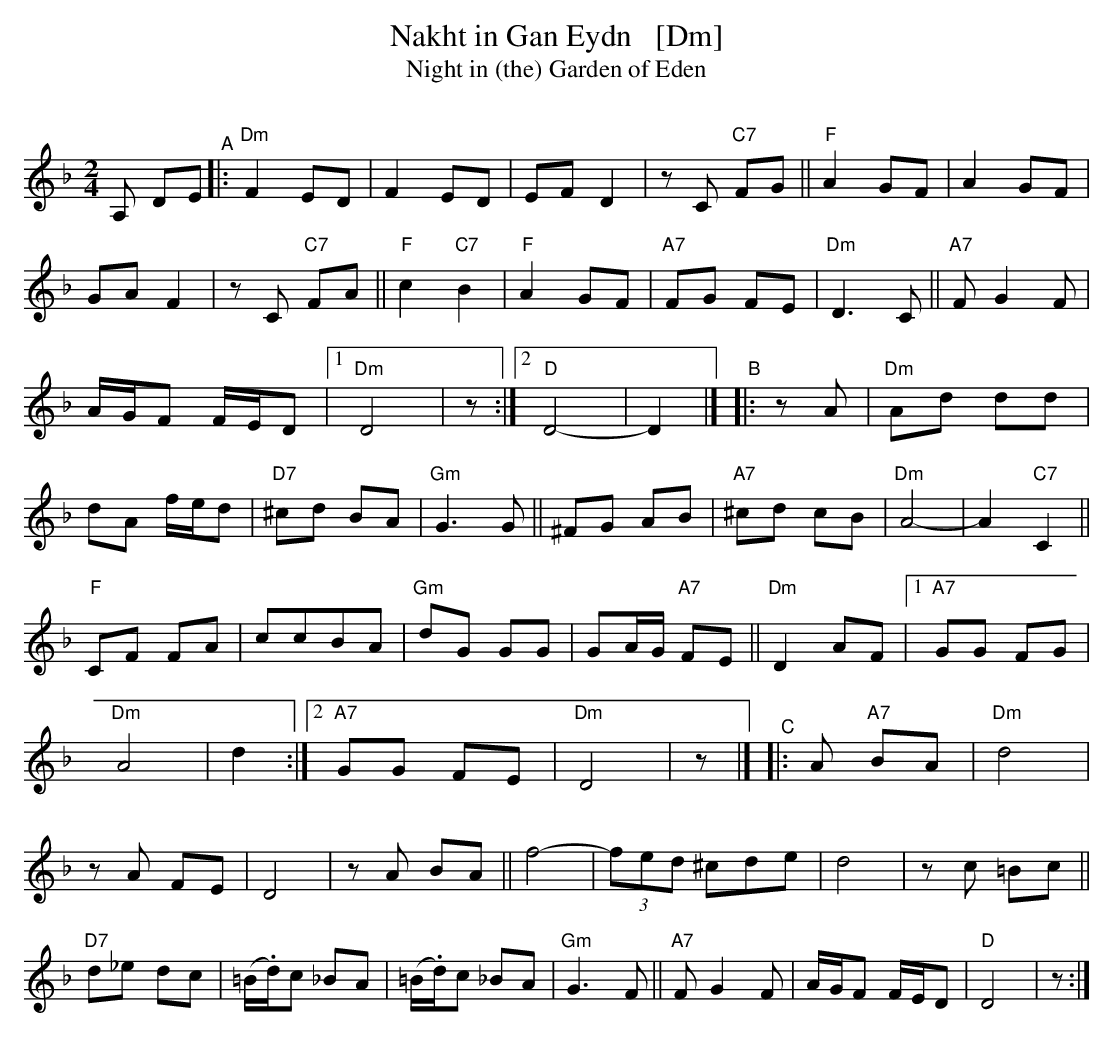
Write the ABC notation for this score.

X:1
T: Nakht in Gan Eydn   [Dm]
T: Night in (the) Garden of Eden
C:
M: 2/4
L: 1/8
K: Dm
A, DE "^A"|:\
"Dm"F2 ED | F2 ED | EF D2 | zC "C7"FG || "F"A2 GF | A2 GF | GA F2 | zC "C7"FA ||
"F"c2 "C7"B2 | "F"A2 GF | "A7"FG FE | "Dm"D3C || "A7"F G2 F | A/G/F F/E/D |[1 "Dm"D4 | z :|[2 "D"D4- | D2 |]
"B"|: zA |\
"Dm"Ad dd | dA f/e/d | "D7"^cd BA | "Gm"G3 G || ^FG AB | "A7"^cd cB | "Dm"A4- | A2 "C7"C2 || "F"CF FA | ccBA |
"Gm"dG GG | GA/G/ "A7"FE ||"Dm"D2 AF |[1 "A7"GG FG | "Dm"A4 | d2 :|[2 "A7"GG FE | "Dm"D4 | z |]
"^C"|: A "A7"BA |\
"Dm"d4 | zA FE | D4 | zA BA || f4- | (3fed 93^cde | d4 | zc =Bc ||
"D7"d_e dc | (=B/.d/)c _BA | (=B/.d/)c _BA | "Gm"G3 F || "A7"F G2 F | A/G/F F/E/D | "D"D4 | z :|
